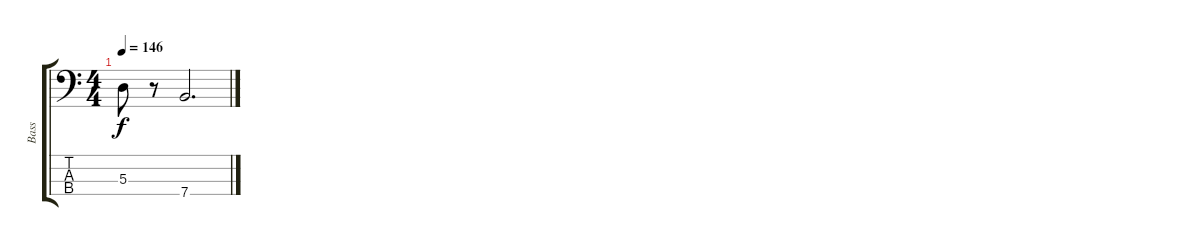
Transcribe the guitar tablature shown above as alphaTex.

\track ("Bass" "Bass") {instrument acousticguitarnylon}
\staff {score tabs}
\tuning (G2 D2 A1 E1) {hide}
\ts (4 4)
\tempo 146
\clef f4
\ks c
5.3.8{dy f} r.8 7.4.2{d}
